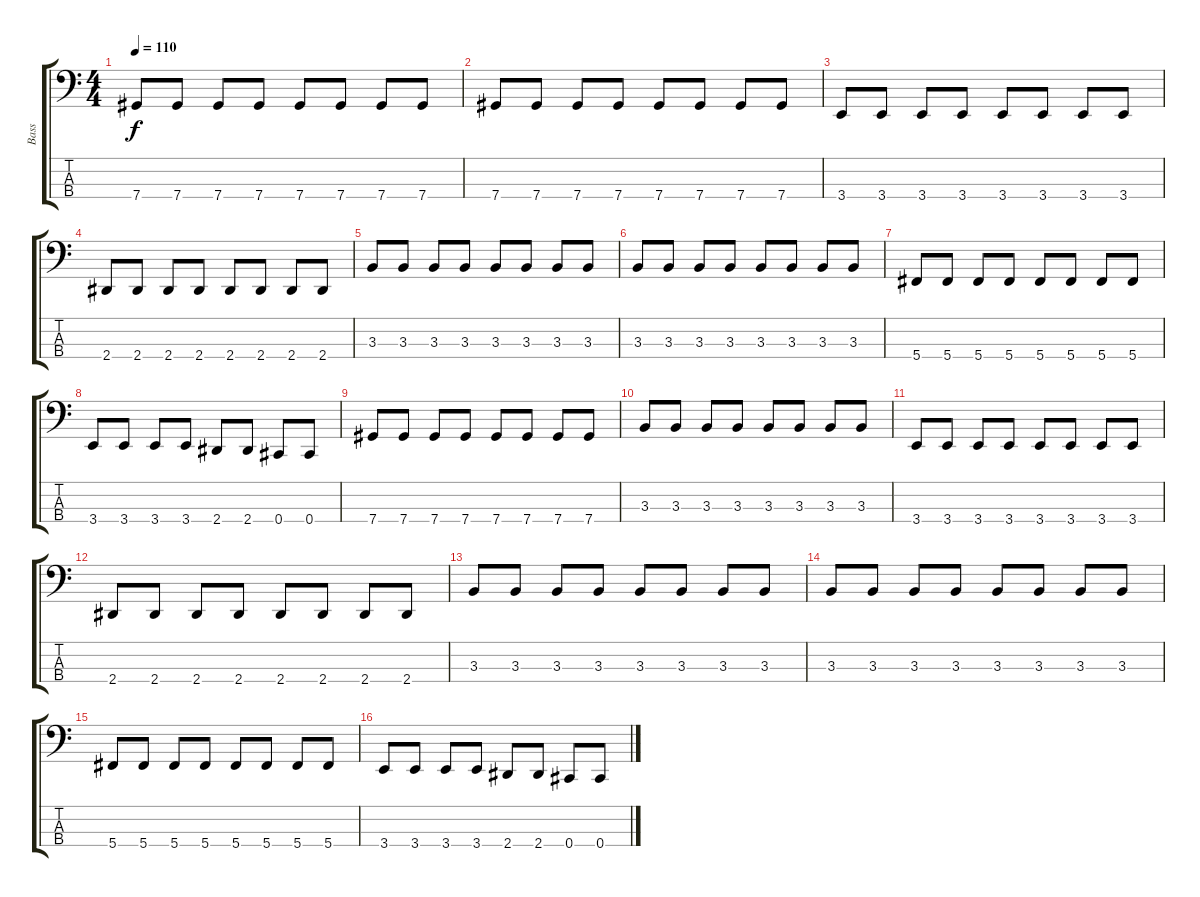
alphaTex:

\track ("Bass" "Bass") {instrument electricbasspick}
\staff {score tabs}
\tuning (Gb2 Db2 Ab1 Db1) {hide}
\ts (4 4)
\tempo 110
\clef f4
\ks c
7.4.8{dy f} 7.4.8 7.4.8 7.4.8 7.4.8 7.4.8 7.4.8 7.4.8 |
7.4.8 7.4.8 7.4.8 7.4.8 7.4.8 7.4.8 7.4.8 7.4.8 |
3.4.8 3.4.8 3.4.8 3.4.8 3.4.8 3.4.8 3.4.8 3.4.8 |
2.4.8 2.4.8 2.4.8 2.4.8 2.4.8 2.4.8 2.4.8 2.4.8 |
3.3.8 3.3.8 3.3.8 3.3.8 3.3.8 3.3.8 3.3.8 3.3.8 |
3.3.8 3.3.8 3.3.8 3.3.8 3.3.8 3.3.8 3.3.8 3.3.8 |
5.4.8 5.4.8 5.4.8 5.4.8 5.4.8 5.4.8 5.4.8 5.4.8 |
3.4.8 3.4.8 3.4.8 3.4.8 2.4.8 2.4.8 0.4.8 0.4.8 |
7.4.8 7.4.8 7.4.8 7.4.8 7.4.8 7.4.8 7.4.8 7.4.8 |
3.3.8 3.3.8 3.3.8 3.3.8 3.3.8 3.3.8 3.3.8 3.3.8 |
3.4.8 3.4.8 3.4.8 3.4.8 3.4.8 3.4.8 3.4.8 3.4.8 |
2.4.8 2.4.8 2.4.8 2.4.8 2.4.8 2.4.8 2.4.8 2.4.8 |
3.3.8 3.3.8 3.3.8 3.3.8 3.3.8 3.3.8 3.3.8 3.3.8 |
3.3.8 3.3.8 3.3.8 3.3.8 3.3.8 3.3.8 3.3.8 3.3.8 |
5.4.8 5.4.8 5.4.8 5.4.8 5.4.8 5.4.8 5.4.8 5.4.8 |
3.4.8 3.4.8 3.4.8 3.4.8 2.4.8 2.4.8 0.4.8 0.4.8
